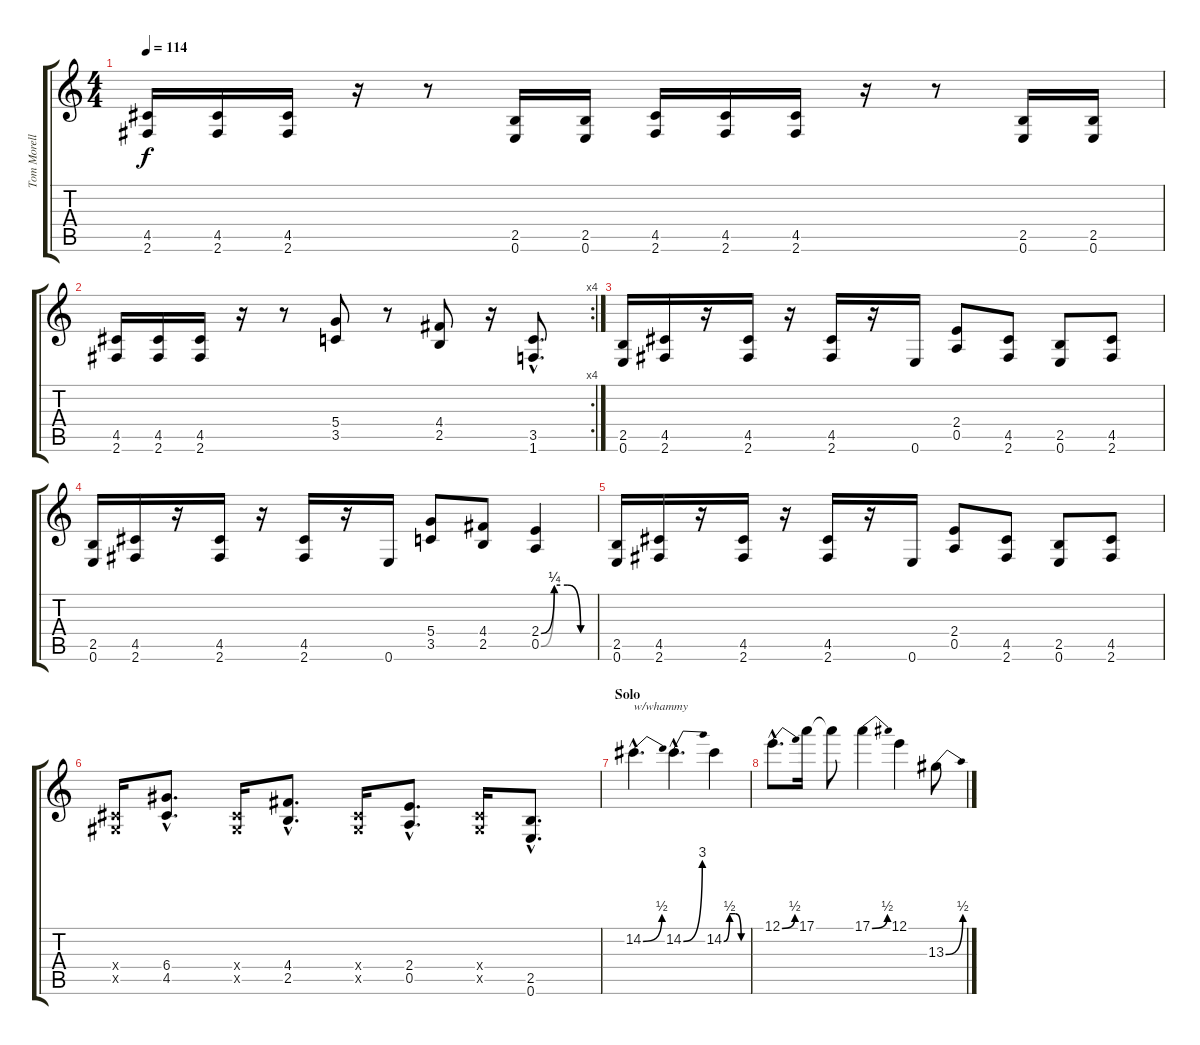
\track ("Tom Morello - guitars" "Tom Morell") {instrument overdrivenguitar}
\staff {score tabs}
\tuning (E4 B3 G3 D3 A2 E2) {hide}
\ts (4 4)
\tempo 114
\clef g2
\ks c
(4.5 2.6).16{dy f} (4.5 2.6).16 (4.5 2.6).16 r.16 r.8 (2.5 0.6).16 (2.5 0.6).16 (4.5 2.6).16 (4.5 2.6).16 (4.5 2.6).16 r.16 r.8 (2.5 0.6).16 (2.5 0.6).16 |
\rc 4
(4.5 2.6).16 (4.5 2.6).16 (4.5 2.6).16 r.16 r.8 (5.4 3.5).8 r.8 (4.4 2.5).8 r.16 (3.5{hac} 1.6{hac}).8{d} |
(2.5 0.6).16 (4.5 2.6).16 r.16 (4.5 2.6).16 r.16 (4.5 2.6).16 r.16 0.6.16 (2.4 0.5).8 (4.5 2.6).8 (2.5 0.6).8 (4.5 2.6).8 |
(2.5 0.6).16 (4.5 2.6).16 r.16 (4.5 2.6).16 r.16 (4.5 2.6).16 r.16 0.6.16 (5.4 3.5).8 (4.4 2.5).8 (2.4{be (custom 0 0 15 1 30 1 45 0 60 0)} 0.5{be (custom 0 0 15 1 30 1 45 0 60 0)}).4 |
(2.5 0.6).16 (4.5 2.6).16 r.16 (4.5 2.6).16 r.16 (4.5 2.6).16 r.16 0.6.16 (2.4 0.5).8 (4.5 2.6).8 (2.5 0.6).8 (4.5 2.6).8 |
(-1.4{x} -1.5{x}).16 (6.4{hac} 4.5{hac}).8{d} (-1.4{x} -1.5{x}).16 (4.4{hac} 2.5{hac}).8{d} (-1.4{x} -1.5{x}).16 (2.4{hac} 0.5{hac}).8{d} (-1.4{x} -1.5{x}).16 (2.5{hac} 0.6{hac}).8{d} |
\section ("" "Solo")
14.2{be (bend 0 0 60 2) hac}.4{d txt "w/whammy"} 14.2{be (bend 0 0 60 12) hac}.4{d} 14.2{be (custom 0 0 15 2 30 2 45 0 60 0)}.4 |
12.1{be (bend 0 0 60 2) hac}.8{d} 17.1.16 17.1{t}.8 17.1{be (bend 0 0 60 2)}.4 12.1.4 13.3{be (bend 0 0 60 2)}.8
